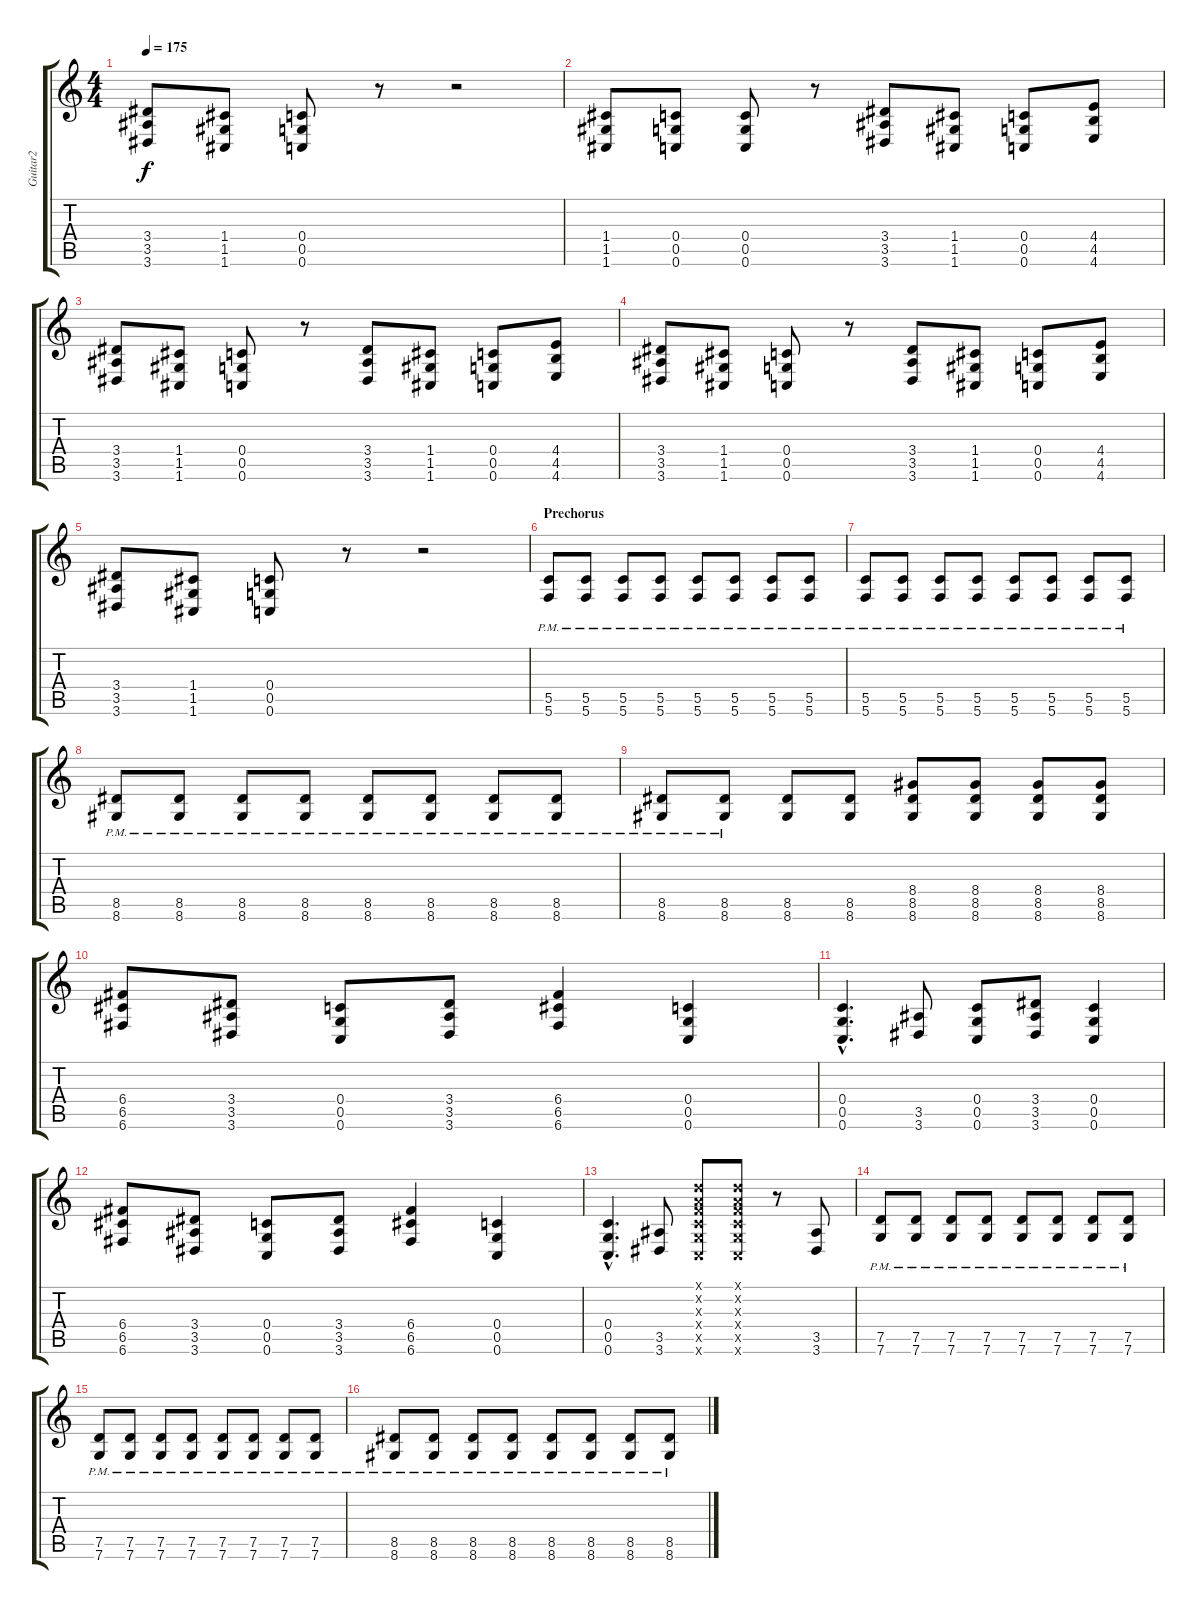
\track ("Guitar2" "Guitar2") {instrument distortionguitar}
\staff {score tabs}
\tuning (D4 A3 F3 C3 G2 C2) {hide}
\ts (4 4)
\tempo 175
\clef g2
\ks c
(3.4 3.5 3.6).8{dy f} (1.4 1.5 1.6).8 (0.4 0.5 0.6).8 r.8 r.2 |
(1.4 1.5 1.6).8 (0.4 0.5 0.6).8 (0.4 0.5 0.6).8 r.8 (3.4 3.5 3.6).8 (1.4 1.5 1.6).8 (0.4 0.5 0.6).8 (4.4 4.5 4.6).8 |
(3.4 3.5 3.6).8 (1.4 1.5 1.6).8 (0.4 0.5 0.6).8 r.8 (3.4 3.5 3.6).8 (1.4 1.5 1.6).8 (0.4 0.5 0.6).8 (4.4 4.5 4.6).8 |
(3.4 3.5 3.6).8 (1.4 1.5 1.6).8 (0.4 0.5 0.6).8 r.8 (3.4 3.5 3.6).8 (1.4 1.5 1.6).8 (0.4 0.5 0.6).8 (4.4 4.5 4.6).8 |
(3.4 3.5 3.6).8 (1.4 1.5 1.6).8 (0.4 0.5 0.6).8 r.8 r.2 |
\section ("" "Prechorus")
(5.5{pm} 5.6{pm}).8 (5.5{pm} 5.6{pm}).8 (5.5{pm} 5.6{pm}).8 (5.5{pm} 5.6{pm}).8 (5.5{pm} 5.6{pm}).8 (5.5{pm} 5.6{pm}).8 (5.5{pm} 5.6{pm}).8 (5.5{pm} 5.6{pm}).8 |
(5.5{pm} 5.6{pm}).8 (5.5{pm} 5.6{pm}).8 (5.5{pm} 5.6{pm}).8 (5.5{pm} 5.6{pm}).8 (5.5{pm} 5.6{pm}).8 (5.5{pm} 5.6{pm}).8 (5.5{pm} 5.6{pm}).8 (5.5{pm} 5.6{pm}).8 |
(8.5{pm} 8.6{pm}).8 (8.5{pm} 8.6{pm}).8 (8.5{pm} 8.6{pm}).8 (8.5{pm} 8.6{pm}).8 (8.5{pm} 8.6{pm}).8 (8.5{pm} 8.6{pm}).8 (8.5{pm} 8.6{pm}).8 (8.5{pm} 8.6{pm}).8 |
(8.5{pm} 8.6).8 (8.5{pm} 8.6).8 (8.5 8.6).8 (8.5 8.6).8 (8.4 8.5 8.6).8 (8.4 8.5 8.6).8 (8.4 8.5 8.6).8 (8.4 8.5 8.6).8 |
(6.4 6.5 6.6).8 (3.4 3.5 3.6).8 (0.4 0.5 0.6).8 (3.4 3.5 3.6).8 (6.4 6.5 6.6).4 (0.4 0.5 0.6).4 |
(0.4{hac} 0.5{hac} 0.6{hac}).4{d} (3.5 3.6).8 (0.4 0.5 0.6).8 (3.4 3.5 3.6).8 (0.4 0.5 0.6).4 |
(6.4 6.5 6.6).8 (3.4 3.5 3.6).8 (0.4 0.5 0.6).8 (3.4 3.5 3.6).8 (6.4 6.5 6.6).4 (0.4 0.5 0.6).4 |
(0.4{hac} 0.5{hac} 0.6{hac}).4{d} (3.5 3.6).8 (0.1{x} 0.2{x} 0.3{x} 0.4{x} 0.5{x} 0.6{x}).8 (0.1{x} 0.2{x} 0.3{x} 0.4{x} 0.5{x} 0.6{x}).8 r.8 (3.5 3.6).8 |
(7.5{pm} 7.6{pm}).8 (7.5{pm} 7.6{pm}).8 (7.5{pm} 7.6{pm}).8 (7.5{pm} 7.6{pm}).8 (7.5{pm} 7.6{pm}).8 (7.5{pm} 7.6{pm}).8 (7.5{pm} 7.6{pm}).8 (7.5{pm} 7.6{pm}).8 |
(7.5{pm} 7.6{pm}).8 (7.5{pm} 7.6{pm}).8 (7.5{pm} 7.6{pm}).8 (7.5{pm} 7.6{pm}).8 (7.5{pm} 7.6{pm}).8 (7.5{pm} 7.6{pm}).8 (7.5{pm} 7.6{pm}).8 (7.5{pm} 7.6{pm}).8 |
(8.5{pm} 8.6{pm}).8 (8.5{pm} 8.6{pm}).8 (8.5{pm} 8.6{pm}).8 (8.5{pm} 8.6{pm}).8 (8.5{pm} 8.6{pm}).8 (8.5{pm} 8.6{pm}).8 (8.5{pm} 8.6{pm}).8 (8.5{pm} 8.6{pm}).8
